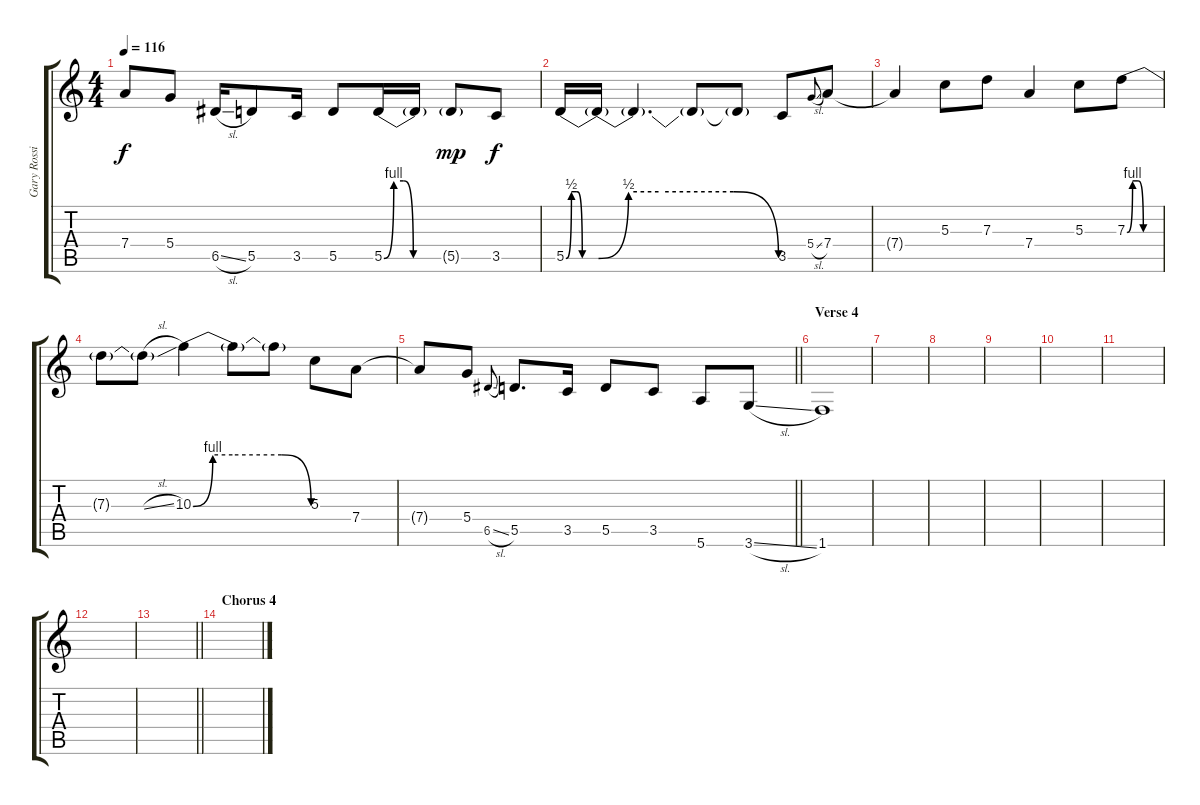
\track ("Gary Rossington - Solos" "Gary Rossi") {instrument overdrivenguitar}
\staff {score tabs}
\tuning (E4 B3 G3 D3 A2 E2) {hide}
\ts (4 4)
\tempo 116
\clef g2
\ks c
7.4{t}.8{dy f} 5.4.8 6.5{sl}.16 5.5.8 3.5.16 5.5.8 5.5{be (custom 0 0 10 4 20 4 30 0 60 0)}.16 5.5{t}.16 5.5{g}.8{dy mp} 3.5.8{dy f} |
5.5{be (custom 0 0 10 2 20 2 30 0 60 0)}.16 5.5{be (custom 0 0 10 2 20 2 45 2 60 0) t}.16 5.5{t}.4{d} 5.5{t}.8 5.5{t}.8 3.5.8 5.4{sl}.8{gr onbeat} 7.4.8 |
7.4{t}.4 5.3.8 7.3.8 7.4.4 5.3.8 7.3{be (custom 0 0 10 4 20 4 30 0 60 0)}.8 |
7.3{t}.8 7.3{sl t}.8 10.3{be (custom 0 0 10 4 20 4 45 4 60 0)}.4 10.3{t}.8 10.3{t}.8 5.3.8 7.4.8 |
\barLineRight lightlight
7.4{t}.8 5.4.8 6.5{sl}.8{gr onbeat} 5.5.8{d} 3.5.16 5.5.8 3.5.8 5.6.8 3.6{sl}.8 |
\section ("" "Verse 4")
1.6.1 |
|
|
|
|
|
|
\barLineRight lightlight
|
\section ("" "Chorus 4")
